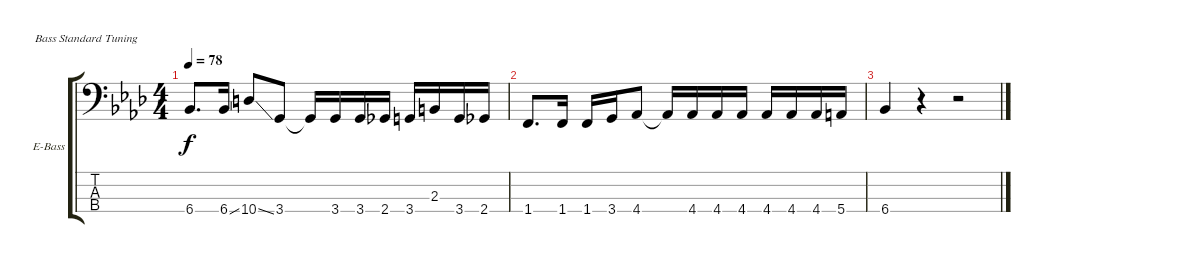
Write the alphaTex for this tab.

\defaultSystemsLayout 4
\bracketExtendMode groupsimilarinstruments
\firstSystemTrackNameOrientation horizontal
\otherSystemsTrackNameOrientation horizontal
\track ("Electric Bass" "E-Bass") {instrument electricbassfinger}
\staff {score tabs}
\tuning (G2 D2 A1 E1)
\ts (4 4)
\tempo 78
\clef f4
\scale
1.07692
\ks ab
6.4.8{d dy f} 6.4{ss}.16 10.4{ss}.8 3.4.8 3.4{t}.16 3.4.16 3.4.16 2.4.16 3.4.16 2.3.16 3.4.16 2.4.16 |
\scale
0.923077 1.4.8{d} 1.4.16 1.4.16 3.4.16 4.4.8 4.4{t}.16 4.4.16 4.4.16 4.4.16 4.4.16 4.4.16 4.4.16 5.4.16 |
6.4.4 r.4 r.2
